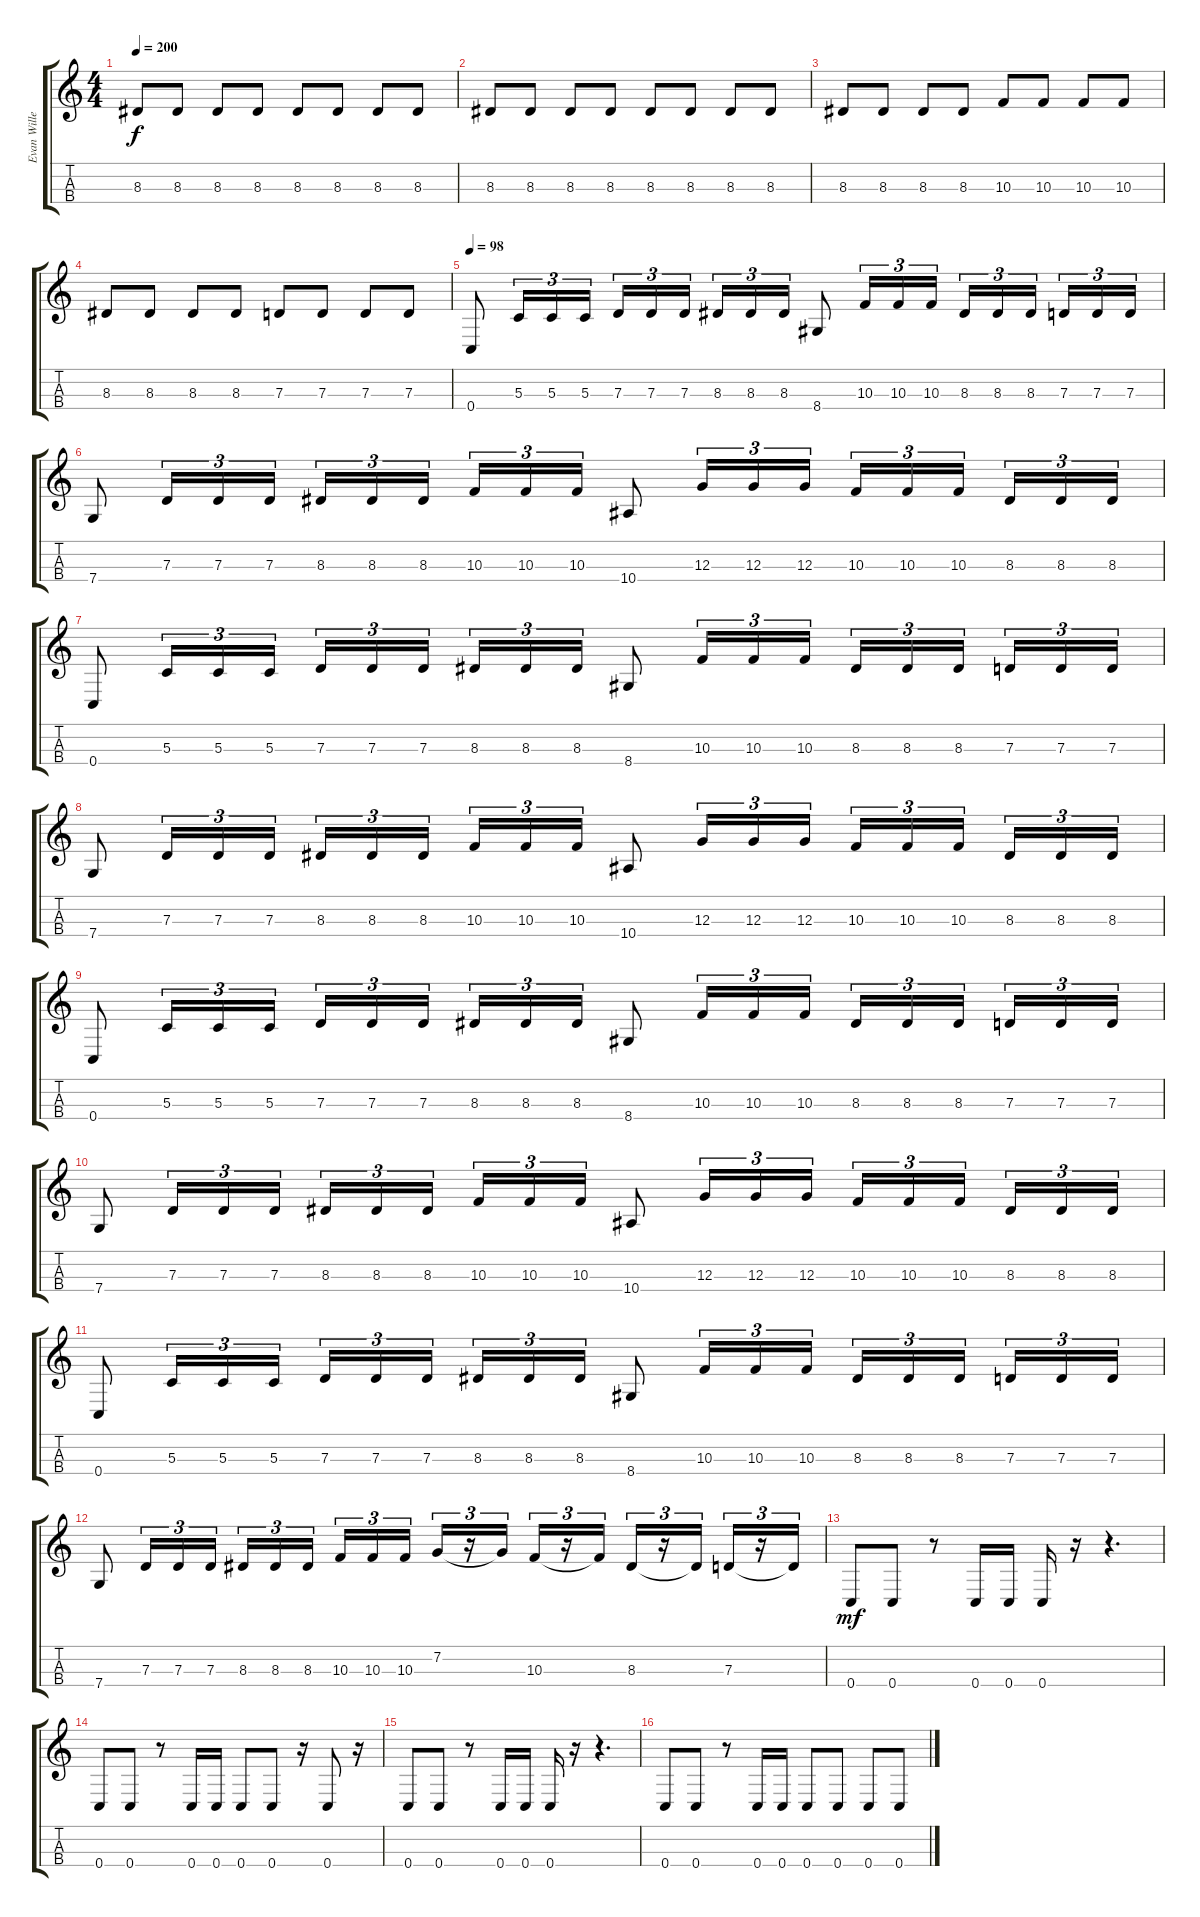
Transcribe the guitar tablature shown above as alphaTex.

\track ("Evan Willey " "Evan Wille") {instrument electricbasspick}
\staff {score tabs}
\tuning (F3 C3 G2 C2) {hide}
\ts (4 4)
\tempo 200
\clef g2
\ks c
8.3.8{dy f} 8.3.8 8.3.8 8.3.8 8.3.8 8.3.8 8.3.8 8.3.8 |
8.3.8 8.3.8 8.3.8 8.3.8 8.3.8 8.3.8 8.3.8 8.3.8 |
8.3.8 8.3.8 8.3.8 8.3.8 10.3.8 10.3.8 10.3.8 10.3.8 |
8.3.8 8.3.8 8.3.8 8.3.8 7.3.8 7.3.8 7.3.8 7.3.8 |
\tempo 98
0.4.8 5.3.16{tu (3 2)} 5.3.16{tu (3 2)} 5.3.16{tu (3 2)} 7.3.16{tu (3 2)} 7.3.16{tu (3 2)} 7.3.16{tu (3 2) beam splitsecondary} 8.3.16{tu (3 2)} 8.3.16{tu (3 2)} 8.3.16{tu (3 2)} 8.4.8 10.3.16{tu (3 2)} 10.3.16{tu (3 2)} 10.3.16{tu (3 2)} 8.3.16{tu (3 2)} 8.3.16{tu (3 2)} 8.3.16{tu (3 2) beam splitsecondary} 7.3.16{tu (3 2)} 7.3.16{tu (3 2)} 7.3.16{tu (3 2)} |
7.4.8 7.3.16{tu (3 2)} 7.3.16{tu (3 2)} 7.3.16{tu (3 2)} 8.3.16{tu (3 2)} 8.3.16{tu (3 2)} 8.3.16{tu (3 2) beam splitsecondary} 10.3.16{tu (3 2)} 10.3.16{tu (3 2)} 10.3.16{tu (3 2)} 10.4.8 12.3.16{tu (3 2)} 12.3.16{tu (3 2)} 12.3.16{tu (3 2)} 10.3.16{tu (3 2)} 10.3.16{tu (3 2)} 10.3.16{tu (3 2) beam splitsecondary} 8.3.16{tu (3 2)} 8.3.16{tu (3 2)} 8.3.16{tu (3 2)} |
0.4.8 5.3.16{tu (3 2)} 5.3.16{tu (3 2)} 5.3.16{tu (3 2)} 7.3.16{tu (3 2)} 7.3.16{tu (3 2)} 7.3.16{tu (3 2) beam splitsecondary} 8.3.16{tu (3 2)} 8.3.16{tu (3 2)} 8.3.16{tu (3 2)} 8.4.8 10.3.16{tu (3 2)} 10.3.16{tu (3 2)} 10.3.16{tu (3 2)} 8.3.16{tu (3 2)} 8.3.16{tu (3 2)} 8.3.16{tu (3 2) beam splitsecondary} 7.3.16{tu (3 2)} 7.3.16{tu (3 2)} 7.3.16{tu (3 2)} |
7.4.8 7.3.16{tu (3 2)} 7.3.16{tu (3 2)} 7.3.16{tu (3 2)} 8.3.16{tu (3 2)} 8.3.16{tu (3 2)} 8.3.16{tu (3 2) beam splitsecondary} 10.3.16{tu (3 2)} 10.3.16{tu (3 2)} 10.3.16{tu (3 2)} 10.4.8 12.3.16{tu (3 2)} 12.3.16{tu (3 2)} 12.3.16{tu (3 2)} 10.3.16{tu (3 2)} 10.3.16{tu (3 2)} 10.3.16{tu (3 2) beam splitsecondary} 8.3.16{tu (3 2)} 8.3.16{tu (3 2)} 8.3.16{tu (3 2)} |
0.4.8 5.3.16{tu (3 2)} 5.3.16{tu (3 2)} 5.3.16{tu (3 2)} 7.3.16{tu (3 2)} 7.3.16{tu (3 2)} 7.3.16{tu (3 2) beam splitsecondary} 8.3.16{tu (3 2)} 8.3.16{tu (3 2)} 8.3.16{tu (3 2)} 8.4.8 10.3.16{tu (3 2)} 10.3.16{tu (3 2)} 10.3.16{tu (3 2)} 8.3.16{tu (3 2)} 8.3.16{tu (3 2)} 8.3.16{tu (3 2) beam splitsecondary} 7.3.16{tu (3 2)} 7.3.16{tu (3 2)} 7.3.16{tu (3 2)} |
7.4.8 7.3.16{tu (3 2)} 7.3.16{tu (3 2)} 7.3.16{tu (3 2)} 8.3.16{tu (3 2)} 8.3.16{tu (3 2)} 8.3.16{tu (3 2) beam splitsecondary} 10.3.16{tu (3 2)} 10.3.16{tu (3 2)} 10.3.16{tu (3 2)} 10.4.8 12.3.16{tu (3 2)} 12.3.16{tu (3 2)} 12.3.16{tu (3 2)} 10.3.16{tu (3 2)} 10.3.16{tu (3 2)} 10.3.16{tu (3 2) beam splitsecondary} 8.3.16{tu (3 2)} 8.3.16{tu (3 2)} 8.3.16{tu (3 2)} |
0.4.8 5.3.16{tu (3 2)} 5.3.16{tu (3 2)} 5.3.16{tu (3 2)} 7.3.16{tu (3 2)} 7.3.16{tu (3 2)} 7.3.16{tu (3 2) beam splitsecondary} 8.3.16{tu (3 2)} 8.3.16{tu (3 2)} 8.3.16{tu (3 2)} 8.4.8 10.3.16{tu (3 2)} 10.3.16{tu (3 2)} 10.3.16{tu (3 2)} 8.3.16{tu (3 2)} 8.3.16{tu (3 2)} 8.3.16{tu (3 2) beam splitsecondary} 7.3.16{tu (3 2)} 7.3.16{tu (3 2)} 7.3.16{tu (3 2)} |
7.4.8 7.3.16{tu (3 2)} 7.3.16{tu (3 2)} 7.3.16{tu (3 2)} 8.3.16{tu (3 2)} 8.3.16{tu (3 2)} 8.3.16{tu (3 2) beam splitsecondary} 10.3.16{tu (3 2)} 10.3.16{tu (3 2)} 10.3.16{tu (3 2)} 7.2.16{tu (3 2)} r.16{tu (3 2)} 7.2{t}.16{tu (3 2)} 10.3.16{tu (3 2)} r.16{tu (3 2)} 10.3{t}.16{tu (3 2)} 8.3.16{tu (3 2)} r.16{tu (3 2)} 8.3{t}.16{tu (3 2)} 7.3.16{tu (3 2)} r.16{tu (3 2)} 7.3{t}.16{tu (3 2)} |
0.4.8{dy mf} 0.4.8 r.8 0.4.16 0.4.16 0.4.16 r.16 r.4{d} |
0.4.8 0.4.8 r.8 0.4.16 0.4.16 0.4.8 0.4.8 r.16 0.4.8 r.16 |
0.4.8 0.4.8 r.8 0.4.16 0.4.16 0.4.16 r.16 r.4{d} |
0.4.8 0.4.8 r.8 0.4.16 0.4.16 0.4.8 0.4.8 0.4.8 0.4.8
